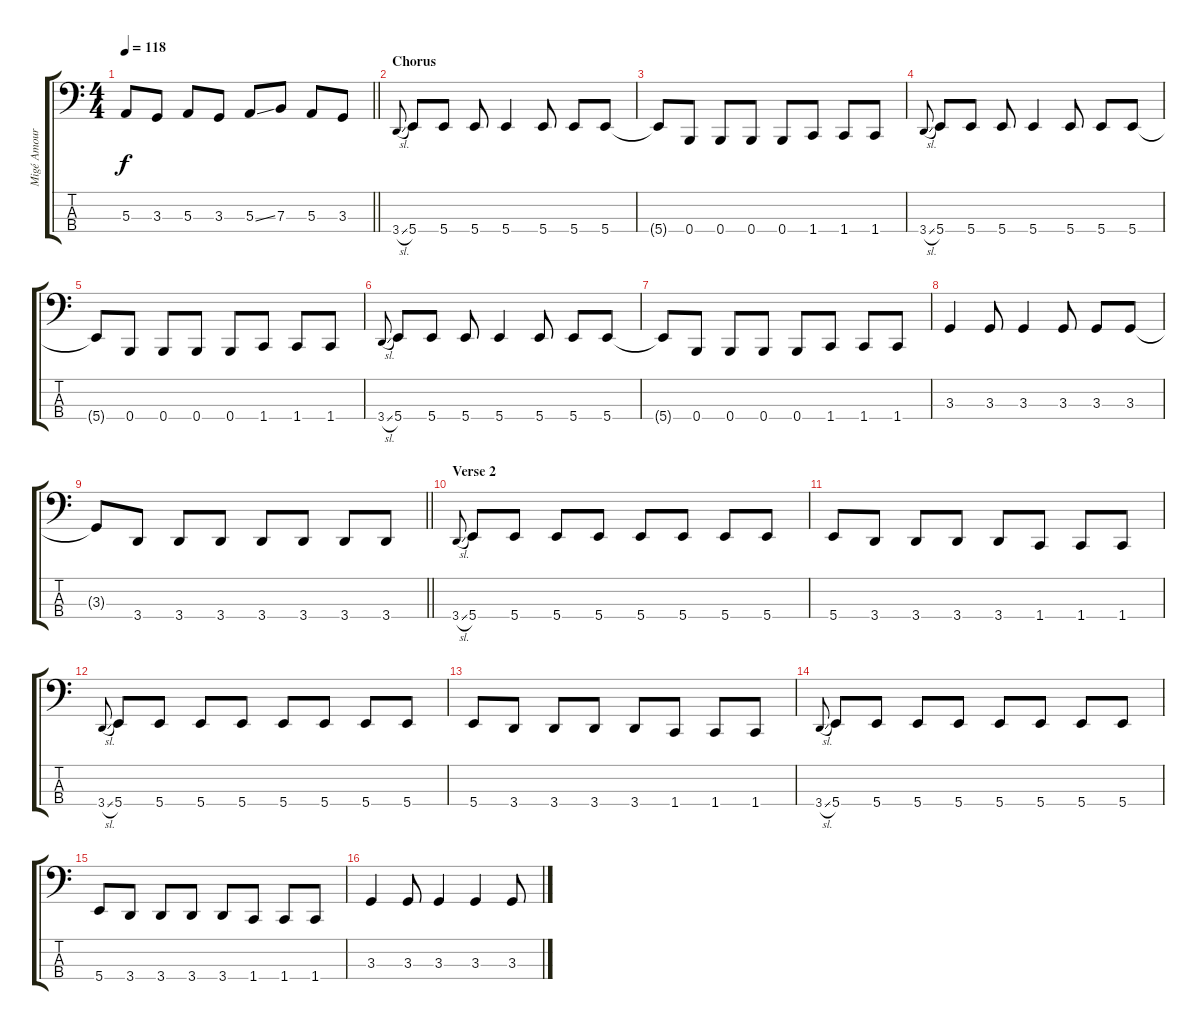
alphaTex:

\track ("Migé Amour (Bass)" "Migé Amour") {instrument electricbassfinger}
\staff {score tabs}
\tuning (D2 A1 E1 B0) {hide}
\ts (4 4)
\tempo 118
\clef f4
\barLineRight lightlight
\ks c
5.3.8{dy f} 3.3.8 5.3.8 3.3.8 5.3{ss}.8 7.3.8 5.3.8 3.3.8 |
\section ("" "Chorus")
3.4{sl}.8{gr onbeat} 5.4.8 5.4.8 5.4.8 5.4.4 5.4.8 5.4.8 5.4.8 |
5.4{t}.8 0.4.8 0.4.8 0.4.8 0.4.8 1.4.8 1.4.8 1.4.8 |
3.4{sl}.8{gr onbeat} 5.4.8 5.4.8 5.4.8 5.4.4 5.4.8 5.4.8 5.4.8 |
5.4{t}.8 0.4.8 0.4.8 0.4.8 0.4.8 1.4.8 1.4.8 1.4.8 |
3.4{sl}.8{gr onbeat} 5.4.8 5.4.8 5.4.8 5.4.4 5.4.8 5.4.8 5.4.8 |
5.4{t}.8 0.4.8 0.4.8 0.4.8 0.4.8 1.4.8 1.4.8 1.4.8 |
3.3.4 3.3.8 3.3.4 3.3.8 3.3.8 3.3.8 |
\barLineRight lightlight
3.3{t}.8 3.4.8 3.4.8 3.4.8 3.4.8 3.4.8 3.4.8 3.4.8 |
\section ("" "Verse 2")
3.4{sl}.8{gr onbeat} 5.4.8 5.4.8 5.4.8 5.4.8 5.4.8 5.4.8 5.4.8 5.4.8 |
5.4.8 3.4.8 3.4.8 3.4.8 3.4.8 1.4.8 1.4.8 1.4.8 |
3.4{sl}.8{gr onbeat} 5.4.8 5.4.8 5.4.8 5.4.8 5.4.8 5.4.8 5.4.8 5.4.8 |
5.4.8 3.4.8 3.4.8 3.4.8 3.4.8 1.4.8 1.4.8 1.4.8 |
3.4{sl}.8{gr onbeat} 5.4.8 5.4.8 5.4.8 5.4.8 5.4.8 5.4.8 5.4.8 5.4.8 |
5.4.8 3.4.8 3.4.8 3.4.8 3.4.8 1.4.8 1.4.8 1.4.8 |
3.3.4 3.3.8 3.3.4 3.3.4 3.3.8
